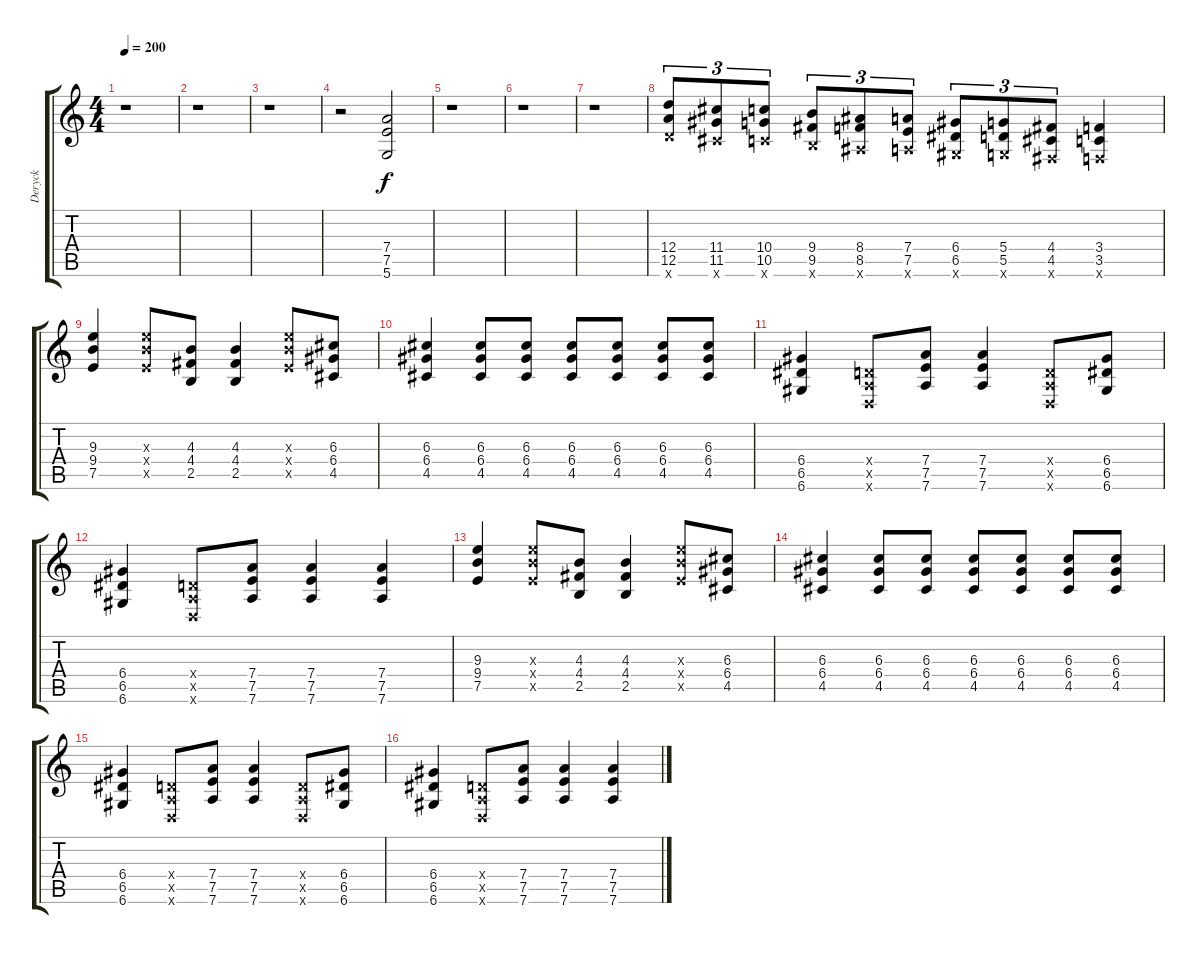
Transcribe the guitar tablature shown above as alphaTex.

\track ("Deryck" "Deryck") {instrument distortionguitar}
\staff {score tabs}
\tuning (E4 B3 G3 D3 A2 D2) {hide}
\ts (4 4)
\tempo 200
\clef g2
\ks c
r.1{dy f} |
r.1 |
r.1 |
r.2 (7.4 7.5 5.6).2 |
r.1 |
r.1 |
r.1 |
(12.4 12.5 12.6{x}).8{tu (3 2) instrument guitarfretnoise} (11.4 11.5 11.6{x}).8{tu (3 2)} (10.4 10.5 10.6{x}).8{tu (3 2)} (9.4 9.5 9.6{x}).8{tu (3 2)} (8.4 8.5 8.6{x}).8{tu (3 2)} (7.4 7.5 7.6{x}).8{tu (3 2)} (6.4 6.5 6.6{x}).8{tu (3 2)} (5.4 5.5 5.6{x}).8{tu (3 2)} (4.4 4.5 4.6{x}).8{tu (3 2)} (3.4 3.5 3.6{x}).4 |
(9.3 9.4 7.5).4{volume 8 instrument distortionguitar} (9.3{x} 9.4{x} 7.5{x}).8 (4.3 4.4 2.5).8 (4.3 4.4 2.5).4 (9.3{x} 9.4{x} 7.5{x}).8 (6.3 6.4 4.5).8 |
(6.3 6.4 4.5).4 (6.3 6.4 4.5).8 (6.3 6.4 4.5).8 (6.3 6.4 4.5).8 (6.3 6.4 4.5).8 (6.3 6.4 4.5).8 (6.3 6.4 4.5).8 |
(6.4 6.5 6.6).4 (0.4{x} 0.5{x} 0.6{x}).8 (7.4 7.5 7.6).8 (7.4 7.5 7.6).4 (0.4{x} 0.5{x} 0.6{x}).8 (6.4 6.5 6.6).8 |
(6.4 6.5 6.6).4 (0.4{x} 0.5{x} 0.6{x}).8 (7.4 7.5 7.6).8 (7.4 7.5 7.6).4 (7.4 7.5 7.6).4 |
(9.3 9.4 7.5).4 (9.3{x} 9.4{x} 7.5{x}).8 (4.3 4.4 2.5).8 (4.3 4.4 2.5).4 (9.3{x} 9.4{x} 7.5{x}).8 (6.3 6.4 4.5).8 |
(6.3 6.4 4.5).4 (6.3 6.4 4.5).8 (6.3 6.4 4.5).8 (6.3 6.4 4.5).8 (6.3 6.4 4.5).8 (6.3 6.4 4.5).8 (6.3 6.4 4.5).8 |
(6.4 6.5 6.6).4 (0.4{x} 0.5{x} 0.6{x}).8 (7.4 7.5 7.6).8 (7.4 7.5 7.6).4 (0.4{x} 0.5{x} 0.6{x}).8 (6.4 6.5 6.6).8 |
(6.4 6.5 6.6).4 (0.4{x} 0.5{x} 0.6{x}).8 (7.4 7.5 7.6).8 (7.4 7.5 7.6).4 (7.4 7.5 7.6).4
